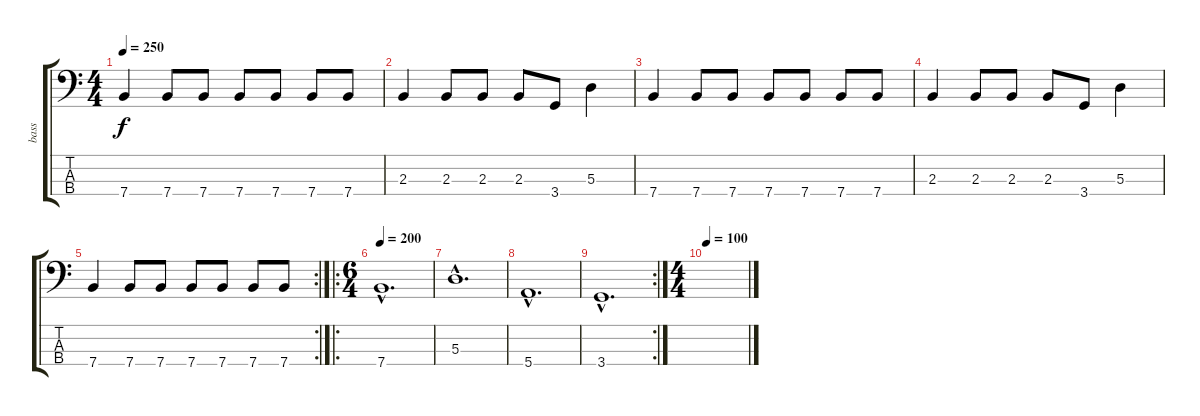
\track ("bass" "bass") {instrument electricbasspick}
\staff {score tabs}
\tuning (G2 D2 A1 E1) {hide}
\ts (4 4)
\tempo 250
\clef f4
\ks c
7.4.4{dy f} 7.4.8 7.4.8 7.4.8 7.4.8 7.4.8 7.4.8 |
2.3.4 2.3.8 2.3.8 2.3.8 3.4.8 5.3.4 |
7.4.4 7.4.8 7.4.8 7.4.8 7.4.8 7.4.8 7.4.8 |
2.3.4 2.3.8 2.3.8 2.3.8 3.4.8 5.3.4 |
\rc 2
7.4.4 7.4.8 7.4.8 7.4.8 7.4.8 7.4.8 7.4.8 |
\ro
\ts (6 4)
\tempo 200
7.4{hac}.1{d} |
5.3{hac}.1{d} |
5.4{hac}.1{d} |
\rc 2
3.4{hac}.1{d} |
\ts (4 4)
\tempo 100
